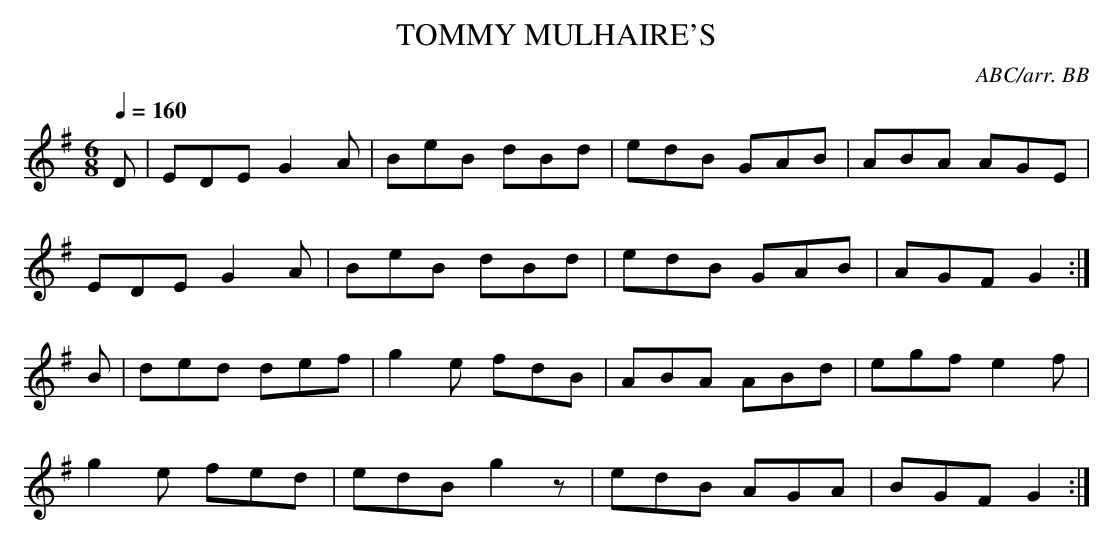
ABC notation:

X:1
T:TOMMY MULHAIRE'S
C:ABC/arr. BB
M:6/8
L:1/8
Q:1/4=160
K:G
D|EDE G2A|BeB dBd|edB GAB|ABA AGE|
EDE G2A|BeB dBd|edB GAB|AGF G2 :|
B|ded def|g2e fdB|ABA ABd|egf e2f|
g2e fed|edB g2z|edB AGA|BGF G2 :|
